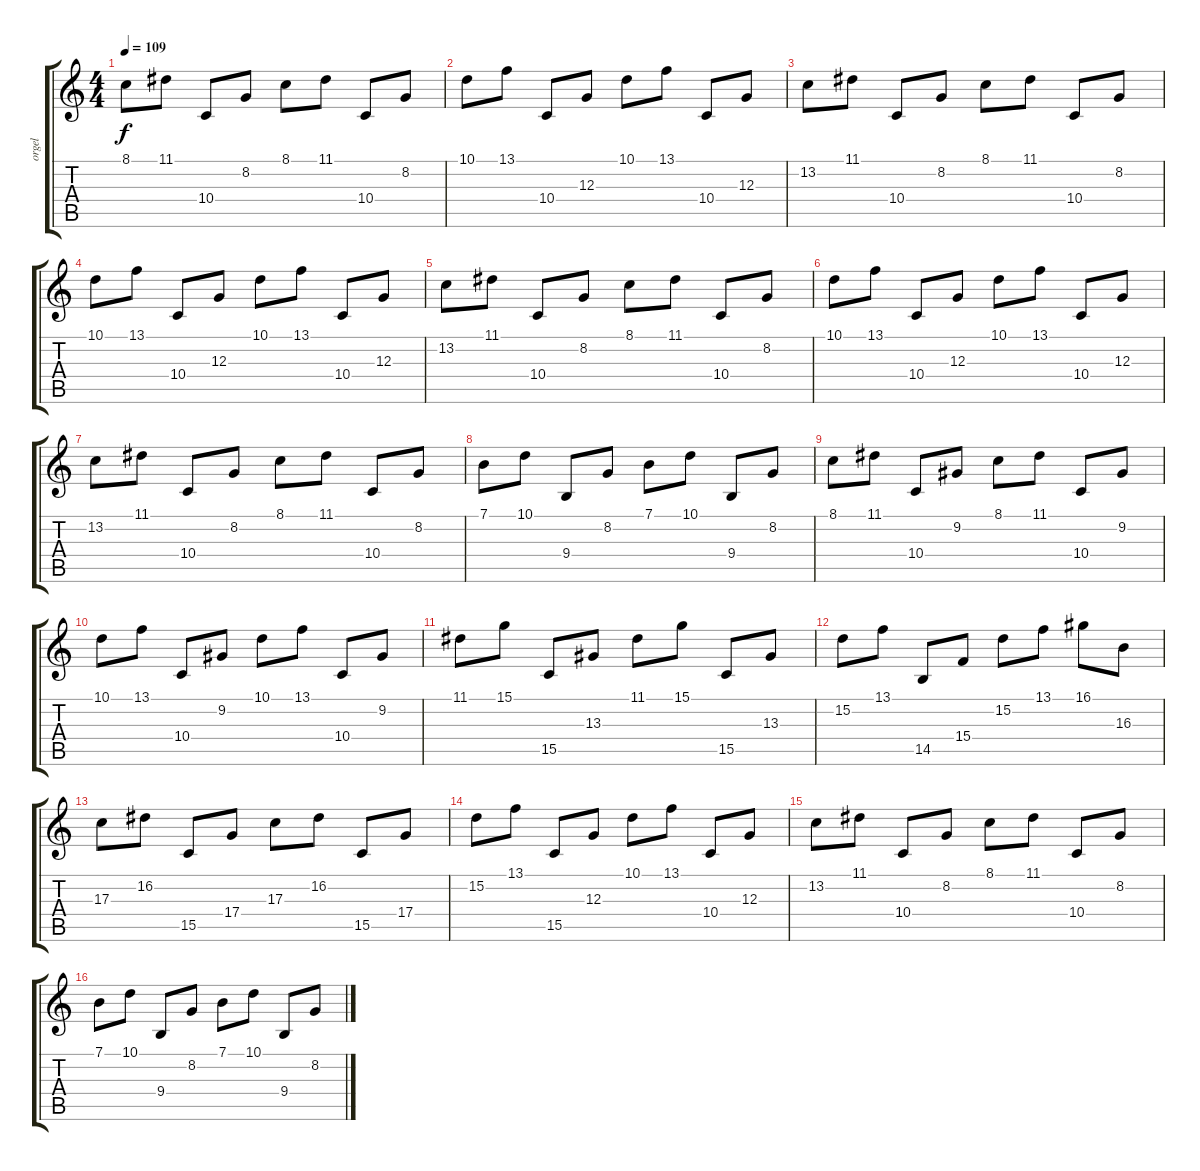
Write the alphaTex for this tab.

\track ("orgel" "orgel") {instrument musicbox}
\staff {score tabs}
\tuning (E4 B3 G3 D3 A2 E2) {hide}
\ts (4 4)
\tempo 109
\clef g2
\ks c
8.1.8{dy f} 11.1.8 10.4.8 8.2.8 8.1.8 11.1.8 10.4.8 8.2.8 |
10.1.8 13.1.8 10.4.8 12.3.8 10.1.8 13.1.8 10.4.8 12.3.8 |
13.2.8 11.1.8 10.4.8 8.2.8 8.1.8 11.1.8 10.4.8 8.2.8 |
10.1.8 13.1.8 10.4.8 12.3.8 10.1.8 13.1.8 10.4.8 12.3.8 |
13.2.8 11.1.8 10.4.8 8.2.8 8.1.8 11.1.8 10.4.8 8.2.8 |
10.1.8 13.1.8 10.4.8 12.3.8 10.1.8 13.1.8 10.4.8 12.3.8 |
13.2.8 11.1.8 10.4.8 8.2.8 8.1.8 11.1.8 10.4.8 8.2.8 |
7.1.8 10.1.8 9.4.8 8.2.8 7.1.8 10.1.8 9.4.8 8.2.8 |
8.1.8 11.1.8 10.4.8 9.2.8 8.1.8 11.1.8 10.4.8 9.2.8 |
10.1.8 13.1.8 10.4.8 9.2.8 10.1.8 13.1.8 10.4.8 9.2.8 |
11.1.8 15.1.8 15.5.8 13.3.8 11.1.8 15.1.8 15.5.8 13.3.8 |
15.2.8 13.1.8 14.5.8 15.4.8 15.2.8 13.1.8 16.1.8 16.3.8 |
17.3.8 16.2.8 15.5.8 17.4.8 17.3.8 16.2.8 15.5.8 17.4.8 |
15.2.8 13.1.8 15.5.8 12.3.8 10.1.8 13.1.8 10.4.8 12.3.8 |
13.2.8 11.1.8 10.4.8 8.2.8 8.1.8 11.1.8 10.4.8 8.2.8 |
7.1.8 10.1.8 9.4.8 8.2.8 7.1.8 10.1.8 9.4.8 8.2.8
